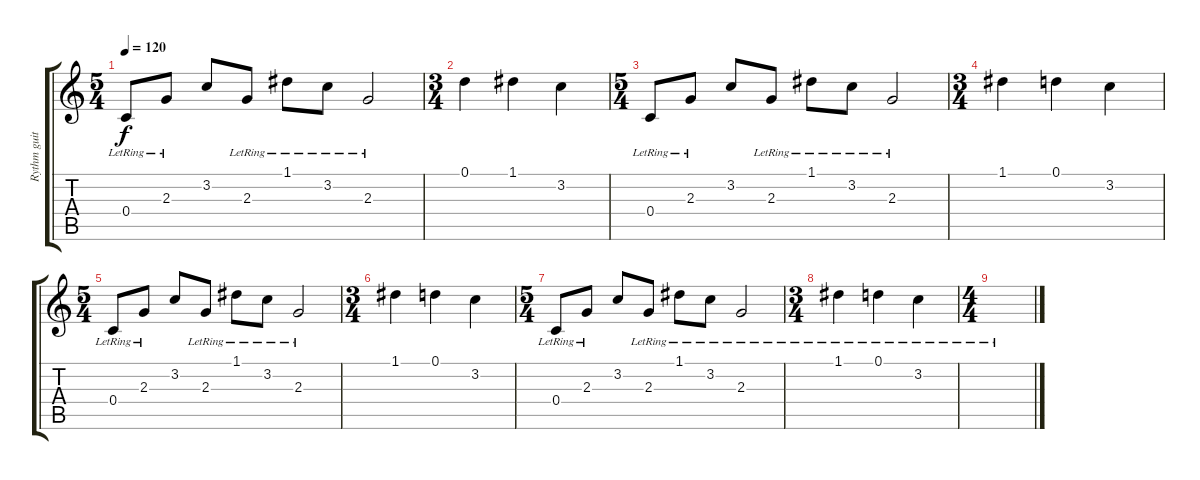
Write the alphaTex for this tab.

\track ("Rythm guitar 2" "Rythm guit") {instrument acousticguitarnylon}
\staff {score tabs}
\tuning (D4 A3 F3 C3 G2 C2) {hide}
\ts (5 4)
\tempo 120
\clef g2
\ks c
0.4{lr}.8{dy f instrument acousticguitarnylon} 2.3{lr}.8 3.2.8 2.3{lr}.8 1.1{lr}.8 3.2{lr}.8 2.3{lr}.2 |
\ts (3 4)
0.1.4 1.1.4 3.2.4 |
\ts (5 4)
0.4{lr}.8 2.3{lr}.8 3.2.8 2.3{lr}.8 1.1{lr}.8 3.2{lr}.8 2.3{lr}.2 |
\ts (3 4)
1.1.4 0.1.4 3.2.4 |
\ts (5 4)
0.4{lr}.8 2.3{lr}.8 3.2.8 2.3{lr}.8 1.1{lr}.8 3.2{lr}.8 2.3{lr}.2 |
\ts (3 4)
1.1.4 0.1.4 3.2.4 |
\ts (5 4)
0.4{lr}.8 2.3{lr}.8 3.2.8 2.3{lr}.8 1.1{lr}.8 3.2{lr}.8 2.3{lr}.2 |
\ts (3 4)
1.1{lr}.4 0.1{lr}.4 3.2{lr}.4 |
\ts (4 4)
